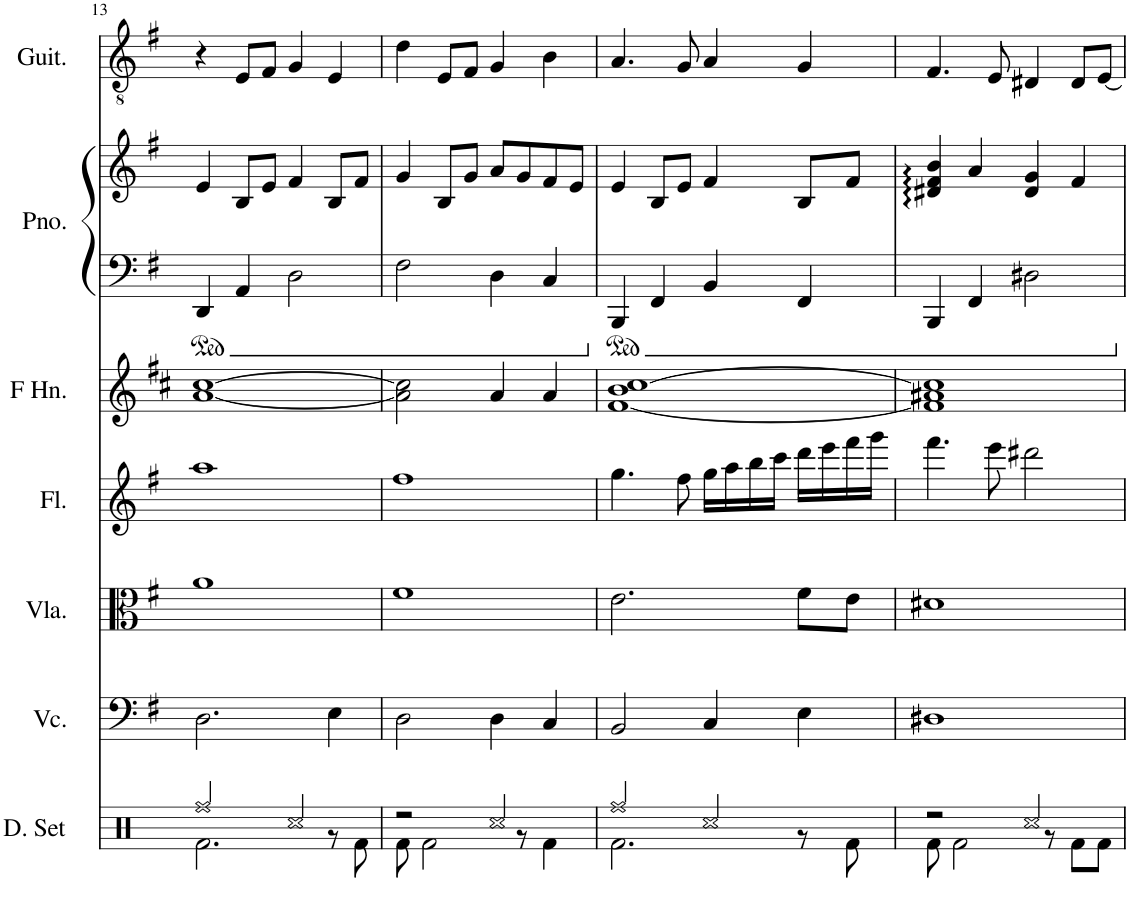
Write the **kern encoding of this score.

**kern	**kern	**kern	**kern	**kern	**kern	**kern	**kern
*part7	*part6	*part5	*part4	*part3	*part2	*part2	*part1
*staff8	*staff7	*staff6	*staff5	*staff4	*staff3	*staff2	*staff1
*I"Drumset	*I"Violoncello	*I"Viola	*I"Flute	*I"Horn in F	*I"Piano	*	*I"Acoustic Guitar
*I'D. Set	*I'Vc.	*I'Vla.	*I'Fl.	*	*I'Pno.	*	*I'Guit.
!!LO:PB:g=z
*clefX	*clefF4	*clefC3	*clefG2	*clefG2	*clefF4	*clefG2	*clefGv2
*	*	*	*	*Trd4c7	*	*	*
*k[]	*k[f#]	*k[f#]	*k[f#]	*k[f#c#]	*k[f#]	*k[f#]	*k[f#]
*M4/4	*M4/4	*M4/4	*M4/4	*M4/4	*M4/4	*M4/4	*M4/4
=13	=13	=13	=13	=13	=13	=13	=13
*^	*	*	*	*	*	*	*
2Rff/	2.Rf\	2.D\	1a	1aa	[1a [1cc#	4DD/	4e/	4r
.	.	.	.	.	.	4AA/	8B/L	8E/L
.	.	.	.	.	.	.	8e/J	8F#/J
2Rcc/	.	.	.	.	.	2D\	4f#/	4G/
.	8r	4E\	.	.	.	.	8B/L	4E/
.	8Rf\	.	.	.	.	.	8f#/J	.
=14	=14	=14	=14	=14	=14	=14	=14	=14
2r	8Rf\	2D\	1f#	1ff#	2a\] 2cc#\]	2F#\	4g/	4d\
.	2Rf\	.	.	.	.	.	.	.
.	.	.	.	.	.	.	8B/L	8E/L
.	.	.	.	.	.	.	8g/J	8F#/J
2Rcc/	.	4D\	.	.	4a/	4D\	8a/L	4G/
.	8r	.	.	.	.	.	8g/	.
.	4Rf\	4C/	.	.	4a/	4C/	8f#/	4B\
.	.	.	.	.	.	.	8e/J	.
=15	=15	=15	=15	=15	=15	=15	=15	=15
2Rff/	2.Rf\	2BB/	2.e\	4.gg\	[1f# 1b [1cc#	4BBB/	4e/	4.A/
.	.	.	.	.	.	4FF#/	8B/L	.
.	.	.	.	8ff#\	.	.	8e/J	8G/
2Rcc/	.	4C/	.	16gg\LL	.	4BB/	4f#/	4A/
.	.	.	.	16aa\	.	.	.	.
.	.	.	.	16bb\	.	.	.	.
.	.	.	.	16ccc\JJ	.	.	.	.
.	8r	4E\	8f#\L	16ddd\LL	.	4FF#/	8B/L	4G/
.	.	.	.	16eee\	.	.	.	.
.	8Rf\	.	8e\J	16fff#\	.	.	8f#/J	.
.	.	.	.	16ggg\JJ	.	.	.	.
=16	=16	=16	=16	=16	=16	=16	=16	=16
2r	8Rf\	1D#X	1d#X	4.fff#\	1f#] 1a#X 1cc#]	4BBB/	4d#X/ 4f#/ 4b/	4.F#/
.	2Rf\	.	.	.	.	.	.	.
.	.	.	.	.	.	4FF#/	4a/	.
.	.	.	.	8eee\	.	.	.	8E/
2Rcc/	.	.	.	2ddd#X\	.	2D#X\	4d#/ 4g/	4D#X/
.	8r	.	.	.	.	.	.	.
.	8Rf\L	.	.	.	.	.	4f#/	8D#/L
.	8Rf\J	.	.	.	.	.	.	[8E/J
*v	*v	*	*	*	*	*	*	*
=	=	=	=	=	=	=	=
*-	*-	*-	*-	*-	*-	*-	*-
